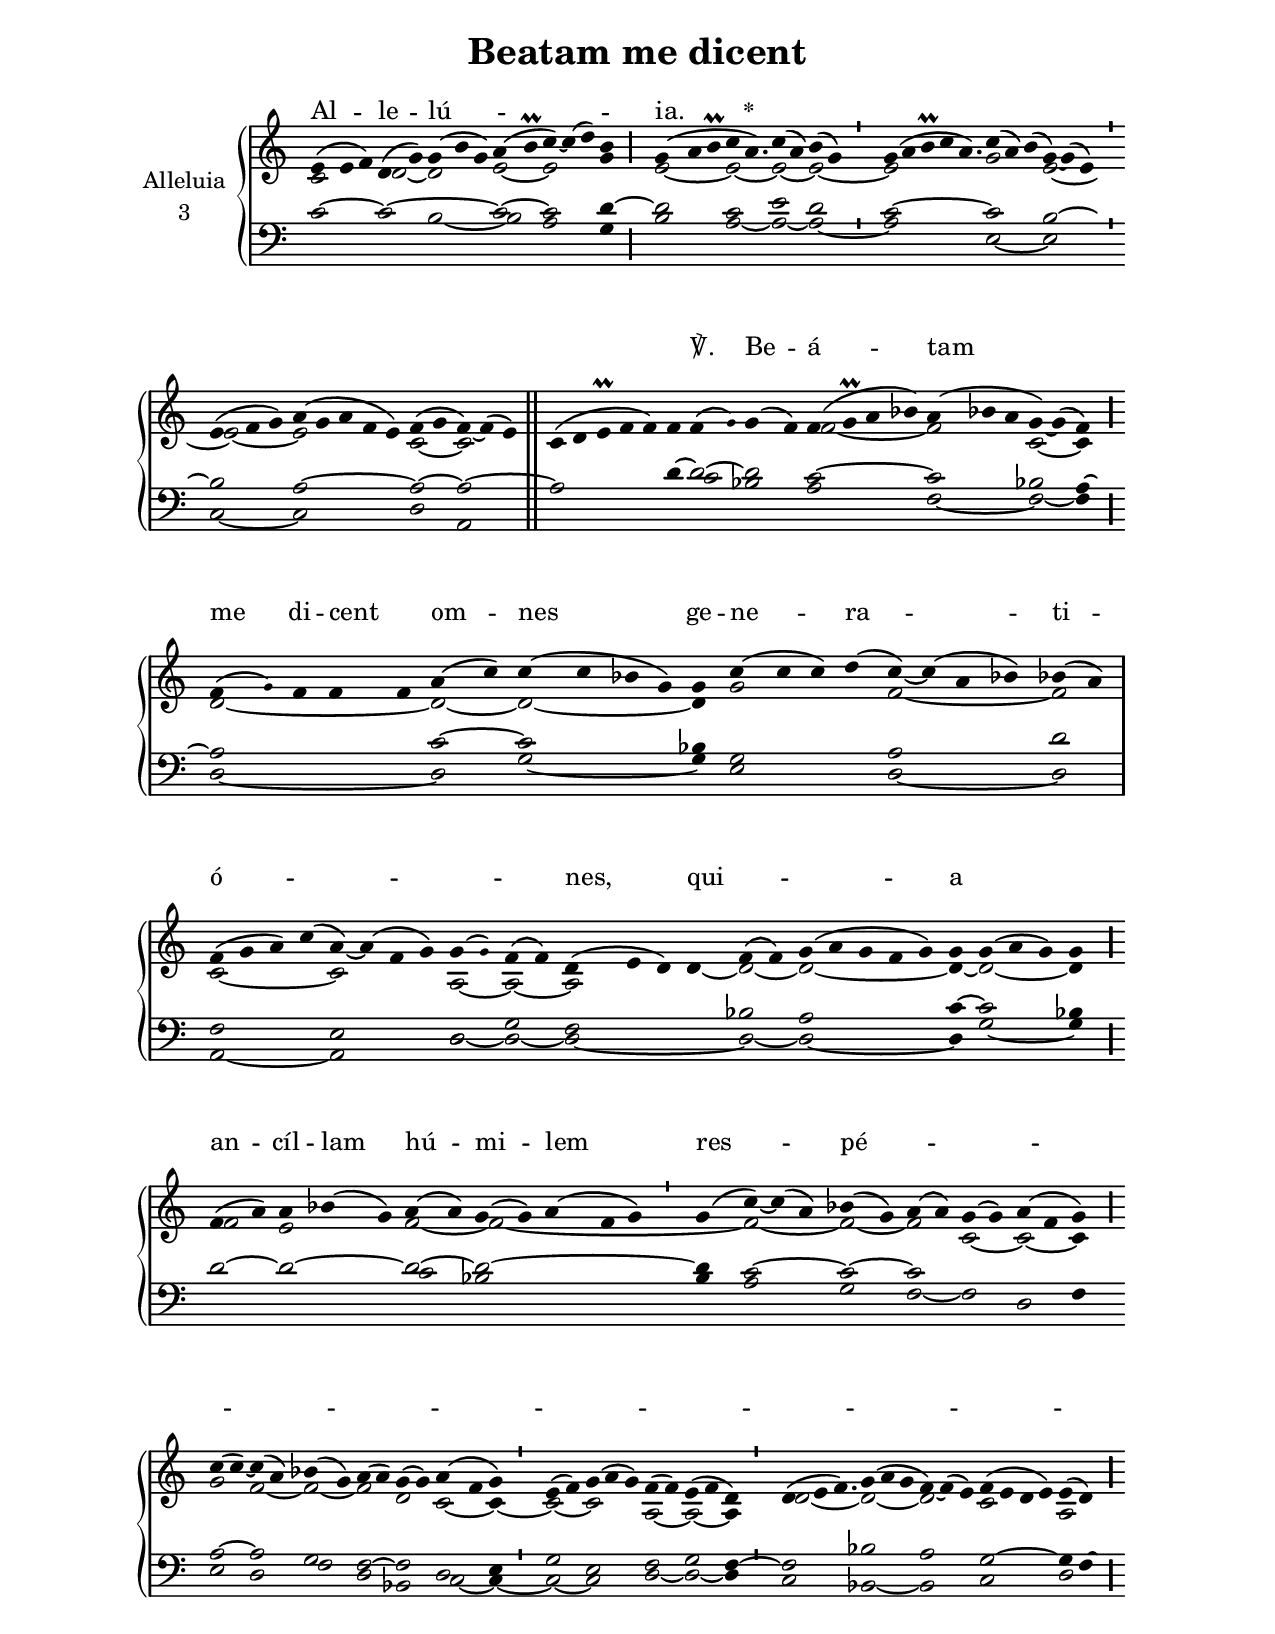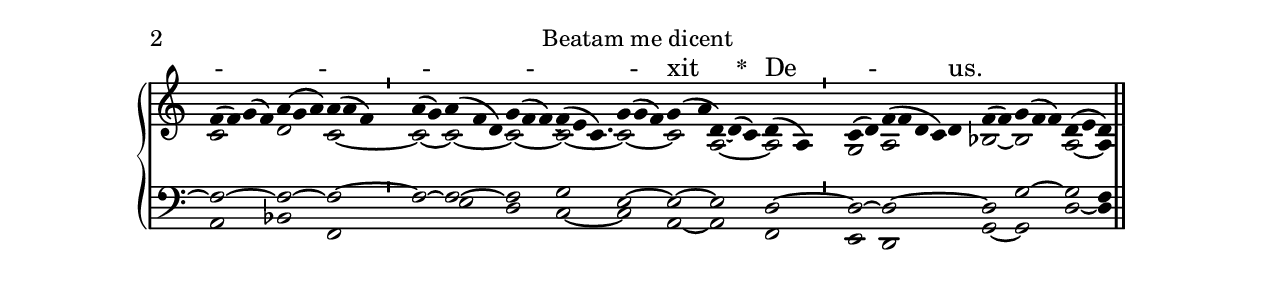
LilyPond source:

\version "2.18"
\include "gregorian.ly"
\include "noh2.ily"


%Page reference: page iii.335
%(volume.page)

global = {
 \key d \dorian
 \cadenzaOn 
}

\header {
  title = \markup \center-column {"Beatam me dicent" \vspace #1 }
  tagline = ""
  composer = ""
}

\paper {
 #(include-special-characters)
  oddHeaderMarkup = \markup \fill-line {
    \line {}
    \center-column {
      \on-the-fly #first-page     " "
      \on-the-fly #not-first-page "Beatam me dicent"
    }
    \line { \on-the-fly #print-page-number-check-first \fromproperty #'page:page-number-string }
  }
  evenHeaderMarkup = \markup \fill-line {
    \line { \on-the-fly #print-page-number-check-first \fromproperty #'page:page-number-string }
    \center-column { "Beatam me dicent" }
    \line {}
  }
}

chantText = \lyricmode {
Al -- le -- lú -- _ _ ia. 
\set stanza = " * " 
_ _ _ _ _ _ _ _ _ _ ℣. 
Be -- á -- tam me di -- cent _ 
om -- nes ge -- ne -- ra -- ti -- ó -- _ _ _ nes, 
qui -- _ _ a _ _ an -- cíl -- lam hú -- mi -- lem 
res -- pé -- _ _ _ _ _ _ _ _ _ _ 
_ _ _ _ _ _ _ _ _ _ _ _ _ _ xit 
\set stanza = " * " 
De -- _ _ us. _ _ _ _ _ _ _ _ _ _ _ _ _ }

chantMusic = {
\tieDown   e'4 ( e'4 f'4) d'4 ( g'4) g'4 ( b'4 g'4) a'4 ( b'\prall c''4) ~ c''4 ( d''4) b'4 \divisioMaior
 g'4 ( a'4 b'\prall c''4 a'4.) c''4 ( a'4) b'4 ( g'4) \divisioMinima
 g'4 ( a'4 b'\prall c''4 a'4.) c''4 ( a'4) b'4 ( g'4) ~ g'4 ( e'4) \divisioMinima
 e'4 ( f'4 g'4) a'4 ( g'4 a'4 f'4 e'4) f'4 ( g'4 f'4) ~ f'4 ( e'4) \finalis
 c'4 ( d'4 e'\prall f'4 f'4) f'4 f'4 ( \once \tweak #'font-size #-4 g' ) g'4 ( f'4)  f'4 ( g'\prall a'4 bes'4) a'4 ( bes'4 a'4 g'4) ~ g'4 ( f'4) \divisioMaior
 f'4 ( \once \tweak #'font-size #-4 g' ) f'4 f'4 f'4 a'4 ( c''4)  c''4 ( c''4 bes'4 g'4) g'4 c''4 ( c''4 c''4) d''4 ( c''4) ~ c''4 ( a'4 bes'4) bes'4 ( a'4) \divisioMaxima
 f'4 ( g'4 a'4) c''4 ( a'4) ~ a'4 ( f'4 g'4) g'4 ( \once \tweak #'font-size #-4 g' ) f'4 ( f'4) d'4 ( e'4 d'4)  d'4 f'4 ( f'4) g'4 ( a'4 g'4 f'4 g'4) g'4 g'4 ( a'4 g'4) g'4 \divisioMaior
 f'4 ( a'4)  a'4 bes'4 ( g'4) a'4 ( a'4) g'4 ( g'4) a'4 ( f'4 g'4) \divisioMinima
  g'4 ( c''4) ~ c''4 ( a'4) bes'4 ( g'4) a'4 ( a'4) g'4 ( g'4) a'4 ( f'4 g'4) \divisioMaior
  c''4 ( c''4) ~ c''4 ( a'4) bes'4 ( g'4) a'4 ( a'4) g'4 ( g'4) a'4 ( f'4 g'4) \divisioMinima
 e'4 ( f'4) g'4 ( a'4 g'4) f'4 ( f'4) e'4 ( f'4 d'4) \divisioMinima
 d'4 ( e'4 f'4.) g'4 ( a'4 g'4 f'4) ~ f'4 ( e'4) f'4 ( e'4 d'4 e'4) e'4 ( d'4) \divisioMaior
 f'4 ( f'4) g'4 ( f'4) a'4 ( g'4 a'4) a'4 ( a'4 f'4) \divisioMinima
 a'4 ( g'4) a'4 ( f'4 d'4) g'4 ( f'4 f'4) ~ f'4 ( e'4 c'4.) g'4 ( g'4 f'4) g'4 ( a'4 d'4) ~ d'4 ( c'4) d'4 ( a4) \divisioMinima
 c'4 ( d'4) f'4 ( f'4 d'4 c'4) d'4 f'4 ( f'4) g'4 ( f'4 f'4) d'4 ( e'4 d'4) \finalis

}

altoMusic = {
c'2*3/2 d'2 ~ d'2*3/2 e'2 ~ e'2*3/2 g'4 \divisioMaior
e'2*3/2 ~ e'2*5/4 ~ e'2 ~ e'2 ~ \divisioMinima
e'2*11/4 g'2*3/2 e'2*3/2 ~ \divisioMinima
e'2*3/2 ~ e'2*5/2 c'2 ~ c'2*3/2 \finalis
r2*10/2 f'2*4/2 ~ f'2*3/2 c'2 ~ c'4 \divisioMaior
d'2*5/2 ~ d'2 ~ d'2*4/2 ~ d'4 g'2*4/2 f'2*4/2 ~ f'2 \divisioMaxima
c'2*4/2 ~ c'2*4/2 a2 ~ a2 ~ a2*3/2 d'4 ~ d'2 ~ d'2*5/2 ~ d'4 ~ d'2*3/2 ~ d'4 \divisioMaior
f'2 e'2*3/2 f'2 ~ f'2*6/2 ~ f'2*3/2 ~ f'2 ~ f'2 c'2 ~ c'2 ~ c'4 g'2 f'2 ~ f'2 ~ f'2 d'2 c'2 ~ c'4 ~ \divisioMinima
c'2 ~ c'2*3/2 a2 ~ a2 ~ a4 \divisioMinima
d'2*7/4 ~ d'2*3/2 ~ d'2*3/2 c'2*4/2 a2 \divisioMaior
c'2*4/2 d'2*3/2 c'2*3/2 ~ \divisioMinima
c'2 ~ c'2*3/2 ~ c'2*3/2 ~ c'2*7/4 ~ c'2*3/2 ~ c'2 a2*3/2 ~ a2 \divisioMinima
g2 a2*5/2 bes2 ~ bes2*3/2 a2 ~ a4 \finalis
}

tenorMusic = {
c'2*3/2 ~ c'2*5/2 ~ c'2 ~ c'2*3/2 d'4 ~ \divisioMaior
d'2*3/2 c'2*5/4 e'2 d'2 \divisioMinima
c'2*11/4 ~ c'2*3/2 b2*3/2 ~ \divisioMinima
b2*3/2 a2*5/2 ~ a2 ~ a2*3/2 ~ \finalis
a2*5/2 d'4 ~ d'2 ~ d'2 c'2*4/2 ~ c'2*3/2 bes2 a4 ~ \divisioMaior
a2*5/2 c'2 ~ c'2*4/2 bes4 g2*4/2 a2*4/2 d'2 \divisioMaxima
f2*4/2 e2*4/2 d2 g2 f2*4/2 bes2 a2*5/2 c'4 ~ c'2*3/2 bes4 \divisioMaior
d'2 ~ d'2*3/2 ~ d'2 ~ d'2*5/2 ~ d'4 c'2*3/2 ~ c'2 ~ c'2 r2*5/2 a2 ~ a2 g2 f2 ~ f2 d2 e4 \divisioMinima
g2 e2*3/2 f2 g2 f4 ~ \divisioMinima
f2*7/4 bes2*3/2 a2*3/2 g2*4/2 ~ g4 f4 ~ \divisioMaior
f2*4/2 ~ f2*3/2 ~ f2*3/2 ~ \divisioMinima
f2 ~ f2*3/2 ~ f2*3/2 g2*7/4 e2*3/2 ~ e2 ~ e2*3/2 d2 ~ \divisioMinima
d2 ~ d2*5/2 ~ d2 g2*3/2 ~ g2 f4 \finalis
}

bassMusic = {
r2*5/2 b2*3/2 ~ b2 a2*3/2 g4 \divisioMaior
b2*3/2 a2*5/4 ~ a2 ~ a2 ~ \divisioMinima
a2*11/4 e2*3/2 ~ e2*3/2 \divisioMinima
c2*3/2 ~ c2*5/2 d2 a,2*3/2 \finalis
r2*6/2 c'2 bes2 a2*4/2 f2*3/2 ~ f2 ~ f4 \divisioMaior
d2*5/2 ~ d2 g2*4/2 ~ g4 e2*4/2 d2*4/2 ~ d2 \divisioMaxima
a,2*4/2 ~ a,2*4/2 d2 ~ d2 ~ d2*4/2 ~ d2 ~ d2*5/2 ~ d4 g2*3/2 ~ g4 \divisioMaior
r2*5/2 c'2 bes2*5/2 b4 a2*3/2 g2 f2 ~ f2 d2 f4 e2 d2 f2 d2 bes,2 c2 ~ c4 ~ \divisioMinima
c2 ~ c2*3/2 d2 ~ d2 ~ d4 \divisioMinima
c2*7/4 bes,2*3/2 ~ bes,2*3/2 c2*4/2 d2 \divisioMaior
a,2*4/2 bes,2*3/2 f,2*3/2 \divisioMinima
r2 e2*3/2 d2*3/2 c2*7/4 ~ c2*3/2 a,2 ~ a,2*3/2 f,2 \divisioMinima
e,2 d,2*5/2 g,2 ~ g,2*3/2 d2 ~ d4 \finalis
}

voiceLines = {
\voiceLineStyle


}

\score{
  <<
    \new GrandStaff <<
      \set GrandStaff.autoBeaming = ##f
      \set GrandStaff.instrumentName = \markup \center-column {
        "Alleluia"
        "3"
      }
      \new Staff = up <<
        \new Voice = "chant" {
          \voiceOne \global \chantMusic
        }
        \new Voice {
          \voiceTwo \global \altoMusic
        }
      >>

      \new Staff = down <<
        \clef bass
        \new Voice {
          \voiceOne \global \tenorMusic
        }
        \new Voice {
          \voiceTwo \global \bassMusic
        }
	\new Voice {
        \voiceThree \global \voiceLines
        }
      >>
    >>
    \new Lyrics \lyricsto chant {
      \chantText
    }
  >>
  \layout{
  }
  \midi{
    \tempo 4 = 125
  }
}
